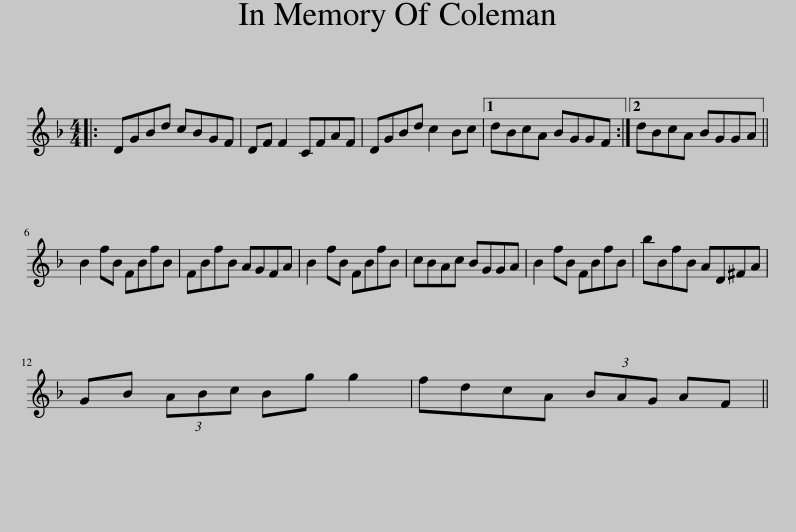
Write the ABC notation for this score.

X:1
L:1/8
M:4/4
I:linebreak $
K:F
V:1 treble
V:1
|: DGBd cBGF | DF F2 CFAF | DGBd c2 Bc |1 dBcA BGGF :|2 dBcA BGGA ||$ %5
 B2 fB FBfB | FBfB AGFA | B2 fB FBfB | cBAc BGGA | B2 fB FBfB | %10
 bBfB AD^FA |$ GB (3ABc Bg g2 | fdcA (3BAG AF || %13
